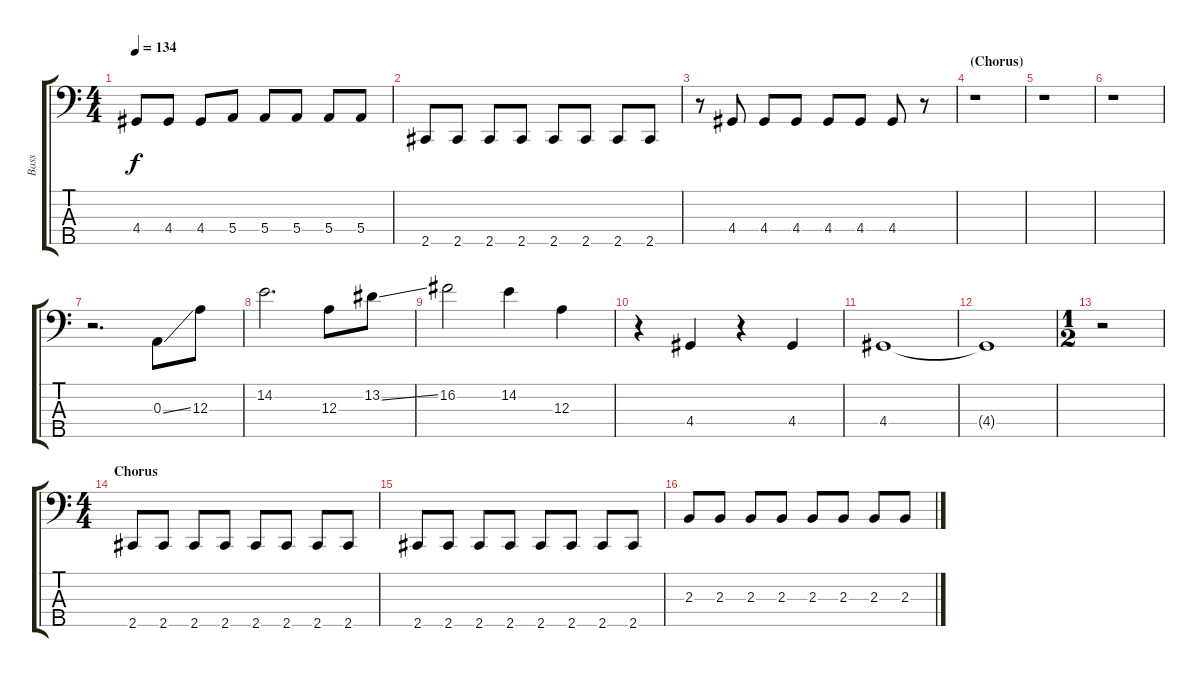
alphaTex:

\track ("Bass" "Bass") {instrument electricbasspick}
\staff {score tabs}
\tuning (G2 D2 A1 E1 B0) {hide}
\ts (4 4)
\tempo 134
\clef f4
\ks c
4.4.8{dy f} 4.4.8 4.4.8 5.4.8 5.4.8 5.4.8 5.4.8 5.4.8 |
2.5.8 2.5.8 2.5.8 2.5.8 2.5.8 2.5.8 2.5.8 2.5.8 |
r.8 4.4.8 4.4.8 4.4.8 4.4.8 4.4.8 4.4.8 r.8 |
\section ("" "(Chorus)")
r.1 |
r.1 |
r.1 |
r.2{d} 0.3{ss}.8 12.3.8 |
14.2.2{d} 12.3.8 13.2{ss}.8 |
16.2.2 14.2.4 12.3.4 |
r.4 4.4.4 r.4 4.4.4 |
4.4.1 |
4.4{t}.1 |
\ts (1 2)
r.2 |
\ts (4 4)
\section ("" "Chorus")
2.5.8 2.5.8 2.5.8 2.5.8 2.5.8 2.5.8 2.5.8 2.5.8 |
2.5.8 2.5.8 2.5.8 2.5.8 2.5.8 2.5.8 2.5.8 2.5.8 |
2.3.8 2.3.8 2.3.8 2.3.8 2.3.8 2.3.8 2.3.8 2.3.8
